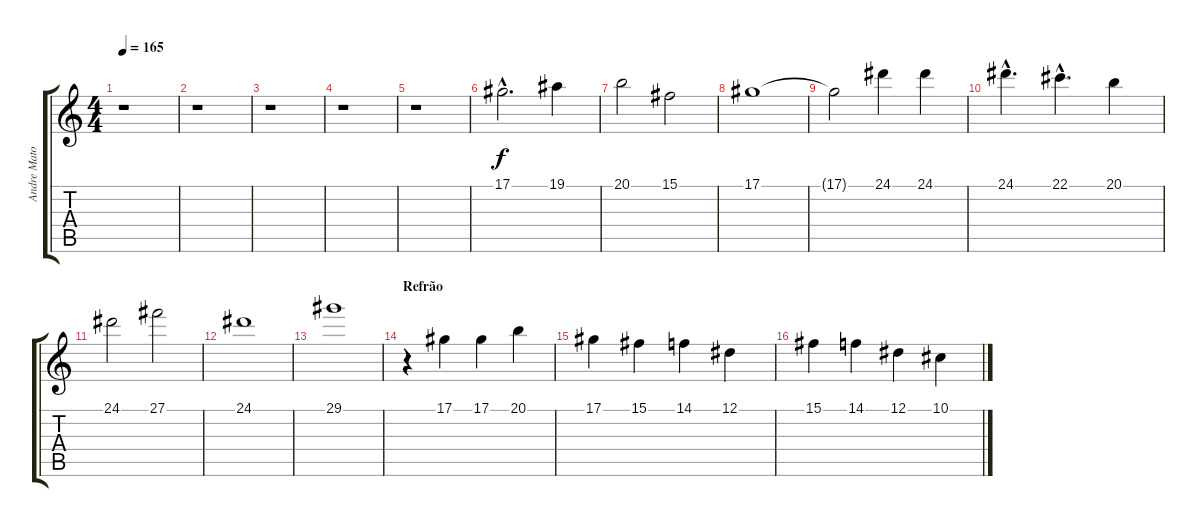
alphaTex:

\track ("Andre Matos" "Andre Mato") {instrument lead2sawtooth}
\staff {score tabs}
\tuning (Eb4 Bb3 Gb3 Db3 Ab2 Eb2) {hide}
\ts (4 4)
\tempo 165
\clef g2
\ks c
r.1{dy f} |
r.1 |
r.1 |
r.1 |
r.1 |
17.1{hac}.2{d} 19.1.4 |
20.1.2 15.1.2 |
17.1.1 |
17.1{t}.2 24.1.4 24.1.4 |
24.1{hac}.4{d} 22.1{hac}.4{d} 20.1.4 |
24.1.2 27.1.2 |
24.1.1 |
29.1.1 |
\section ("" "Refrão")
r.4 17.1.4 17.1.4 20.1.4 |
17.1.4 15.1.4 14.1.4 12.1.4 |
15.1.4 14.1.4 12.1.4 10.1.4
